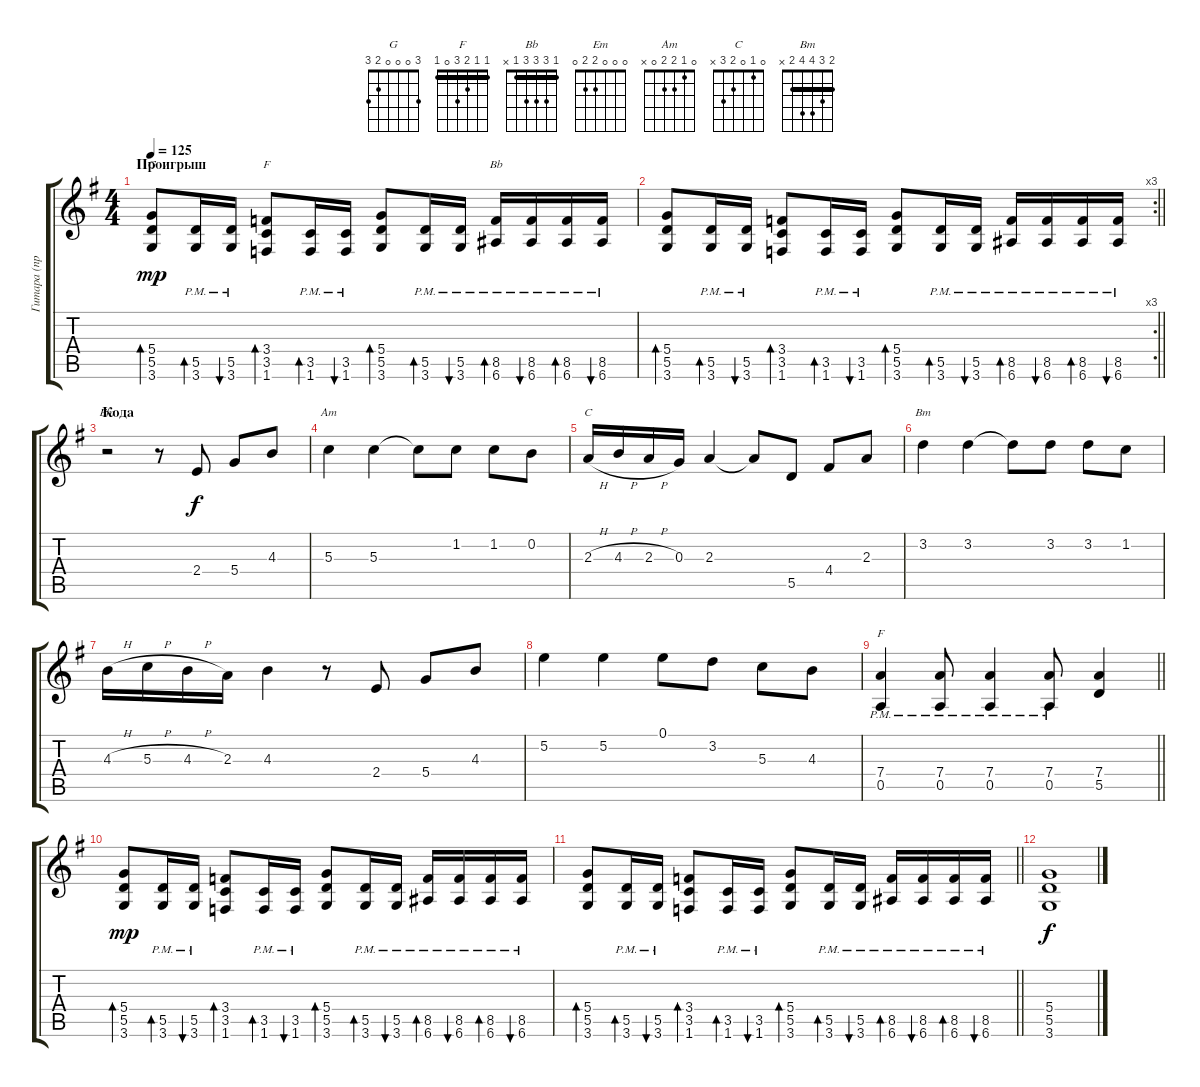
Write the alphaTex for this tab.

\track ("Гитара (простейшая-электро)" "Гитара (пр") {instrument overdrivenguitar}
\staff {score tabs}
\tuning (E4 B3 G3 D3 A2 E2) {hide}
\chord ("G" 3 0 0 0 2 3)
\chord ("F" 1 1 2 3 3 1) {barre 1}
\chord ("Bb" 1 3 3 3 1 x) {barre 1}
\chord ("Em" 0 0 0 2 2 0)
\chord ("Am" 0 1 2 2 0 x)
\chord ("C" 0 1 0 2 3 x)
\chord ("Bm" 2 3 4 4 2 x) {barre 2}
\chord ("F" 1 1 2 3 0 1) {barre 1}
\ts (4 4)
\section ("" "Проигрыш")
\tempo 125
\clef g2
\ks g
(5.4 5.5 3.6).8{bd 60 ch "G" dy mp} (5.5{pm} 3.6{pm}).16{bd 60} (5.5{pm} 3.6{pm}).16{bu 60} (3.4 3.5 1.6).8{bd 60 ch "F"} (3.5{pm} 1.6{pm}).16{bd 60} (3.5{pm} 1.6{pm}).16{bu 60} (5.4 5.5 3.6).8{bd 60} (5.5{pm} 3.6{pm}).16{bd 60} (5.5{pm} 3.6{pm}).16{bu 60} (8.5{pm} 6.6{pm}).16{bd 60 ch "Bb"} (8.5{pm} 6.6{pm}).16{bu 60} (8.5{pm} 6.6{pm}).16{bd 60} (8.5{pm} 6.6{pm}).16{bu 60} |
\rc 3
\barLineRight lightlight
(5.4 5.5 3.6).8{bd 60} (5.5{pm} 3.6{pm}).16{bd 60} (5.5{pm} 3.6{pm}).16{bu 60} (3.4 3.5 1.6).8{bd 60} (3.5{pm} 1.6{pm}).16{bd 60} (3.5{pm} 1.6{pm}).16{bu 60} (5.4 5.5 3.6).8{bd 60} (5.5{pm} 3.6{pm}).16{bd 60} (5.5{pm} 3.6{pm}).16{bu 60} (8.5{pm} 6.6{pm}).16{bd 60} (8.5{pm} 6.6{pm}).16{bu 60} (8.5{pm} 6.6{pm}).16{bd 60} (8.5{pm} 6.6{pm}).16{bu 60} |
\section ("" "Кода")
r.2{ch "Em"} r.8 2.4.8{dy f} 5.4.8 4.3.8 |
5.3.4{ch "Am"} 5.3.4 5.3{t}.8 1.2.8 1.2.8 0.2.8 |
2.3{h}.16{ch "C"} 4.3{h}.16 2.3{h}.16 0.3.16 2.3.4 2.3{t}.8 5.5.8 4.4.8 2.3.8 |
3.2.4{ch "Bm"} 3.2.4 3.2{t}.8 3.2.8 3.2.8 1.2.8 |
4.3{h}.16 5.3{h}.16 4.3{h}.16 2.3.16 4.3.4 r.8 2.4.8 5.4.8 4.3.8 |
5.2.4 5.2.4 0.1.8 3.2.8 5.3.8 4.3.8 |
\barLineRight lightlight
(7.4{pm} 0.5{pm}).4{ch "F"} (7.4{pm} 0.5{pm}).8 (7.4{pm} 0.5{pm}).4 (7.4{pm} 0.5{pm}).8 (7.4 5.5).4 |
\section ("" "")
(5.4 5.5 3.6).8{bd 60 dy mp} (5.5{pm} 3.6{pm}).16{bd 60} (5.5{pm} 3.6{pm}).16{bu 60} (3.4 3.5 1.6).8{bd 60} (3.5{pm} 1.6{pm}).16{bd 60} (3.5{pm} 1.6{pm}).16{bu 60} (5.4 5.5 3.6).8{bd 60} (5.5{pm} 3.6{pm}).16{bd 60} (5.5{pm} 3.6{pm}).16{bu 60} (8.5{pm} 6.6{pm}).16{bd 60} (8.5{pm} 6.6{pm}).16{bu 60} (8.5{pm} 6.6{pm}).16{bd 60} (8.5{pm} 6.6{pm}).16{bu 60} |
\barLineRight lightlight
(5.4 5.5 3.6).8{bd 60} (5.5{pm} 3.6{pm}).16{bd 60} (5.5{pm} 3.6{pm}).16{bu 60} (3.4 3.5 1.6).8{bd 60} (3.5{pm} 1.6{pm}).16{bd 60} (3.5{pm} 1.6{pm}).16{bu 60} (5.4 5.5 3.6).8{bd 60} (5.5{pm} 3.6{pm}).16{bd 60} (5.5{pm} 3.6{pm}).16{bu 60} (8.5{pm} 6.6{pm}).16{bd 60} (8.5{pm} 6.6{pm}).16{bu 60} (8.5{pm} 6.6{pm}).16{bd 60} (8.5{pm} 6.6{pm}).16{bu 60} |
(5.4 5.5 3.6).1{dy f}
